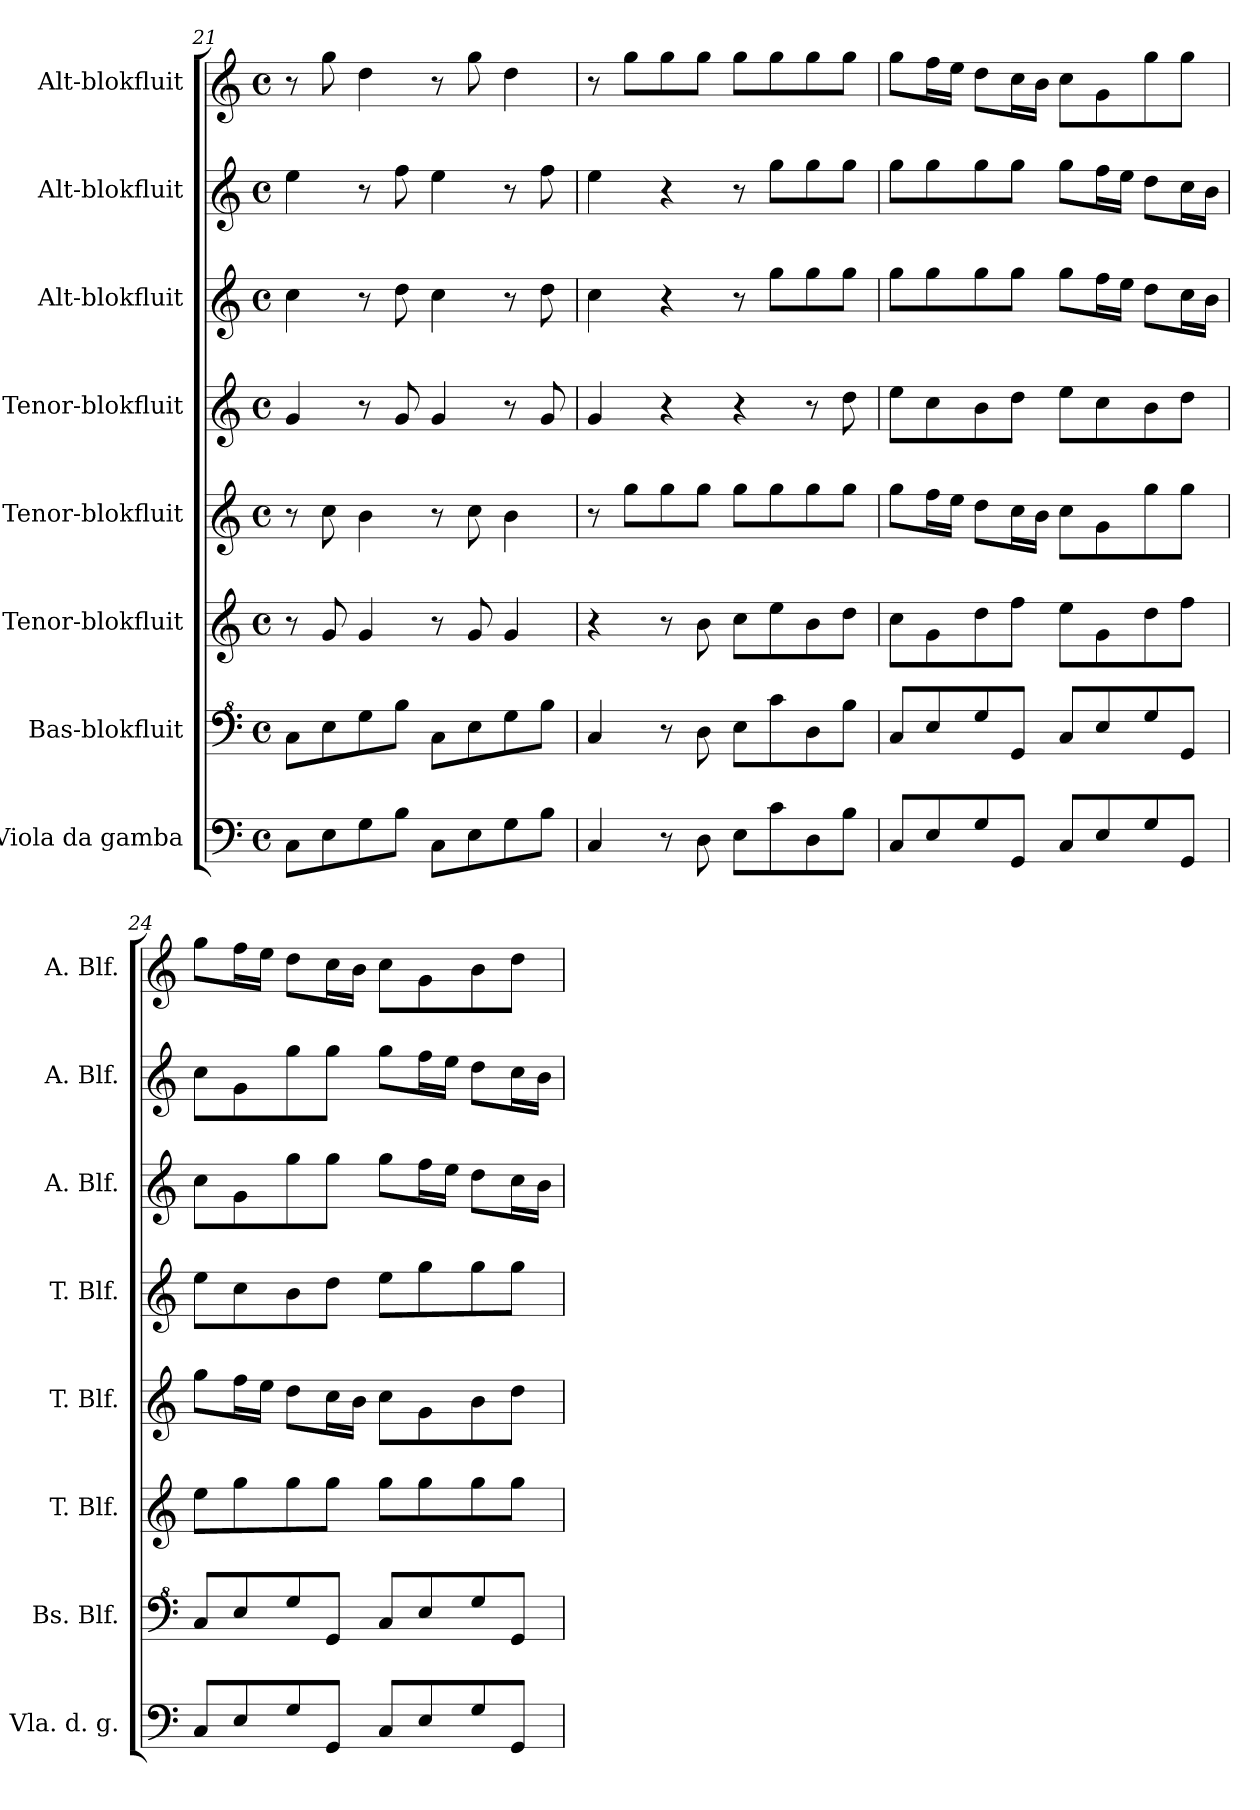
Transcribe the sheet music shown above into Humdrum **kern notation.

**kern	**kern	**kern	**kern	**kern	**kern	**kern	**kern
*part8	*part7	*part6	*part5	*part4	*part3	*part2	*part1
*staff8	*staff7	*staff6	*staff5	*staff4	*staff3	*staff2	*staff1
*I"Viola da gamba	*I"Bas-blokfluit	*I"Tenor-blokfluit	*I"Tenor-blokfluit	*I"Tenor-blokfluit	*I"Alt-blokfluit	*I"Alt-blokfluit	*I"Alt-blokfluit
*I'Vla. d. g.	*I'Bs. Blf.	*I'T. Blf.	*I'T. Blf.	*I'T. Blf.	*I'A. Blf.	*I'A. Blf.	*I'A. Blf.
*clefF4	*clefF^4	*clefG2	*clefG2	*clefG2	*clefG2	*clefG2	*clefG2
*k[]	*k[]	*k[]	*k[]	*k[]	*k[]	*k[]	*k[]
*M4/4	*M4/4	*M4/4	*M4/4	*M4/4	*M4/4	*M4/4	*M4/4
*met(c)	*met(c)	*met(c)	*met(c)	*met(c)	*met(c)	*met(c)	*met(c)
=21	=21	=21	=21	=21	=21	=21	=21
8C\L	8c\L	8r	8r	4g/	4cc\	4ee\	8r
8E\	8e\	8g/	8cc\	.	.	.	8gg\
8G\	8g\	4g/	4b\	8r	8r	8r	4dd\
8B\J	8b\J	.	.	8g/	8dd\	8ff\	.
8C\L	8c\L	8r	8r	4g/	4cc\	4ee\	8r
8E\	8e\	8g/	8cc\	.	.	.	8gg\
8G\	8g\	4g/	4b\	8r	8r	8r	4dd\
8B\J	8b\J	.	.	8g/	8dd\	8ff\	.
=22	=22	=22	=22	=22	=22	=22	=22
4C/	4c/	4r	8r	4g/	4cc\	4ee\	8r
.	.	.	8gg\L	.	.	.	8gg\L
8r	8r	8r	8gg\	4r	4r	4r	8gg\
8D\	8d\	8b\	8gg\J	.	.	.	8gg\J
8E\L	8e\L	8cc\L	8gg\L	4r	8r	8r	8gg\L
8c\	8cc\	8ee\	8gg\	.	8gg\L	8gg\L	8gg\
8D\	8d\	8b\	8gg\	8r	8gg\	8gg\	8gg\
8B\J	8b\J	8dd\J	8gg\J	8dd\	8gg\J	8gg\J	8gg\J
=23	=23	=23	=23	=23	=23	=23	=23
8C/L	8c/L	8cc\L	8gg\L	8ee\L	8gg\L	8gg\L	8gg\L
8E/	8e/	8g\	16ff\L	8cc\	8gg\	8gg\	16ff\L
.	.	.	16ee\JJ	.	.	.	16ee\JJ
8G/	8g/	8dd\	8dd\L	8b\	8gg\	8gg\	8dd\L
8GG/J	8G/J	8ff\J	16cc\L	8dd\J	8gg\J	8gg\J	16cc\L
.	.	.	16b\JJ	.	.	.	16b\JJ
8C/L	8c/L	8ee\L	8cc\L	8ee\L	8gg\L	8gg\L	8cc\L
8E/	8e/	8g\	8g\	8cc\	16ff\L	16ff\L	8g\
.	.	.	.	.	16ee\JJ	16ee\JJ	.
8G/	8g/	8dd\	8gg\	8b\	8dd\L	8dd\L	8gg\
8GG/J	8G/J	8ff\J	8gg\J	8dd\J	16cc\L	16cc\L	8gg\J
.	.	.	.	.	16b\JJ	16b\JJ	.
!!LO:PB:g=z
=24	=24	=24	=24	=24	=24	=24	=24
8C/L	8c/L	8ee\L	8gg\L	8ee\L	8cc\L	8cc\L	8gg\L
8E/	8e/	8gg\	16ff\L	8cc\	8g\	8g\	16ff\L
.	.	.	16ee\JJ	.	.	.	16ee\JJ
8G/	8g/	8gg\	8dd\L	8b\	8gg\	8gg\	8dd\L
8GG/J	8G/J	8gg\J	16cc\L	8dd\J	8gg\J	8gg\J	16cc\L
.	.	.	16b\JJ	.	.	.	16b\JJ
8C/L	8c/L	8gg\L	8cc\L	8ee\L	8gg\L	8gg\L	8cc\L
8E/	8e/	8gg\	8g\	8gg\	16ff\L	16ff\L	8g\
.	.	.	.	.	16ee\JJ	16ee\JJ	.
8G/	8g/	8gg\	8b\	8gg\	8dd\L	8dd\L	8b\
8GG/J	8G/J	8gg\J	8dd\J	8gg\J	16cc\L	16cc\L	8dd\J
.	.	.	.	.	16b\JJ	16b\JJ	.
=	=	=	=	=	=	=	=
*-	*-	*-	*-	*-	*-	*-	*-
